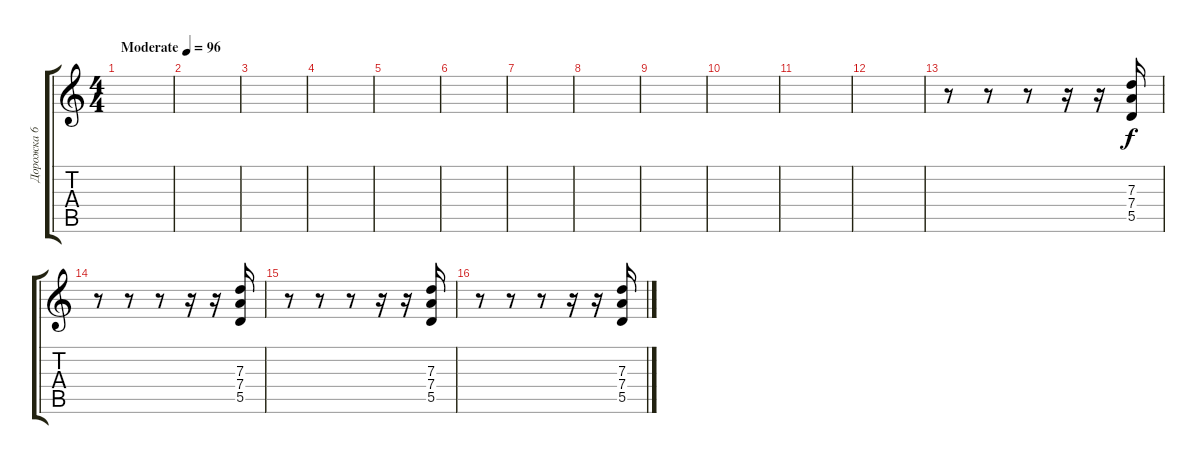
\track ("Дорожка 6" "Дорожка 6") {instrument overdrivenguitar}
\staff {score tabs}
\tuning (E4 B3 G3 D3 A2 E2) {hide}
\ts (4 4)
\tempo (96 "Moderate")
\clef g2
\ks c
|
|
|
|
|
|
|
|
|
|
|
|
r.8 r.8 r.8 r.16 r.16 (7.3 7.4 5.5).16 |
r.8 r.8 r.8 r.16 r.16 (7.3 7.4 5.5).16 |
r.8 r.8 r.8 r.16 r.16 (7.3 7.4 5.5).16 |
r.8 r.8 r.8 r.16 r.16 (7.3 7.4 5.5).16
